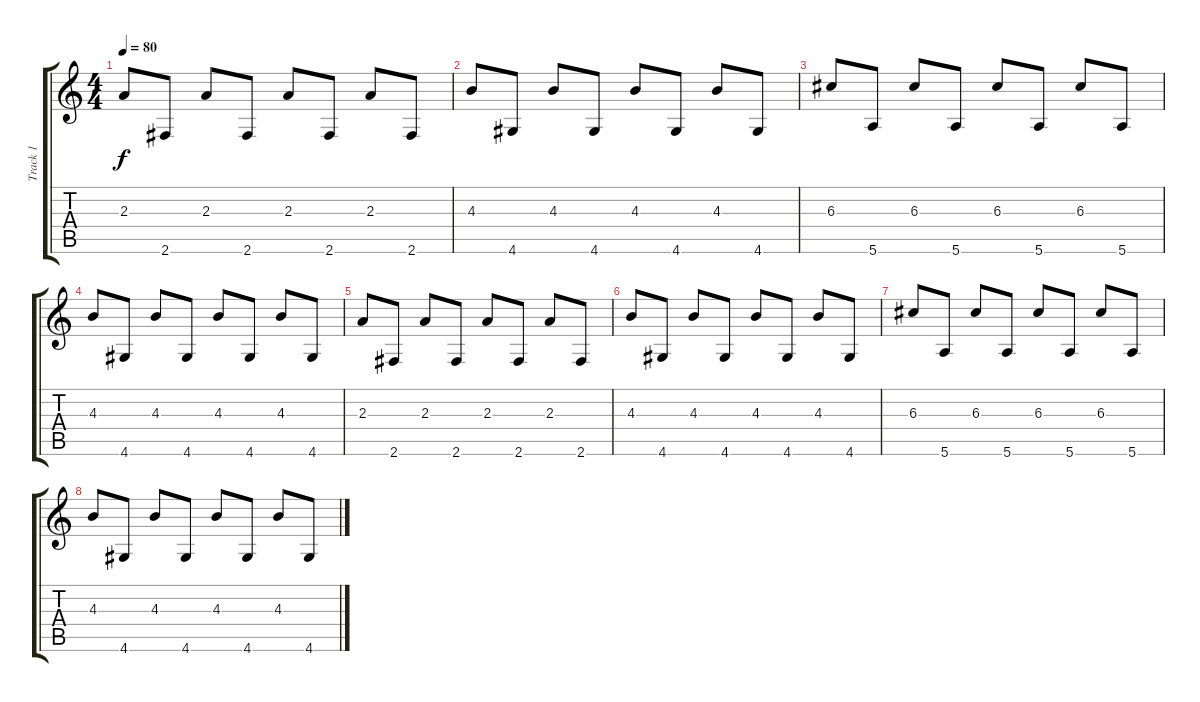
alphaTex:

\track ("Track 1" "Track 1") {instrument acousticguitarsteel}
\staff {score tabs}
\tuning (E4 B3 G3 D3 A2 E2) {hide}
\ts (4 4)
\tempo 80
\clef g2
\ks c
2.3.8{dy f} 2.6.8 2.3.8 2.6.8 2.3.8 2.6.8 2.3.8 2.6.8 |
4.3.8 4.6.8 4.3.8 4.6.8 4.3.8 4.6.8 4.3.8 4.6.8 |
6.3.8 5.6.8 6.3.8 5.6.8 6.3.8 5.6.8 6.3.8 5.6.8 |
4.3.8 4.6.8 4.3.8 4.6.8 4.3.8 4.6.8 4.3.8 4.6.8 |
2.3.8 2.6.8 2.3.8 2.6.8 2.3.8 2.6.8 2.3.8 2.6.8 |
4.3.8 4.6.8 4.3.8 4.6.8 4.3.8 4.6.8 4.3.8 4.6.8 |
6.3.8 5.6.8 6.3.8 5.6.8 6.3.8 5.6.8 6.3.8 5.6.8 |
4.3.8 4.6.8 4.3.8 4.6.8 4.3.8 4.6.8 4.3.8 4.6.8
